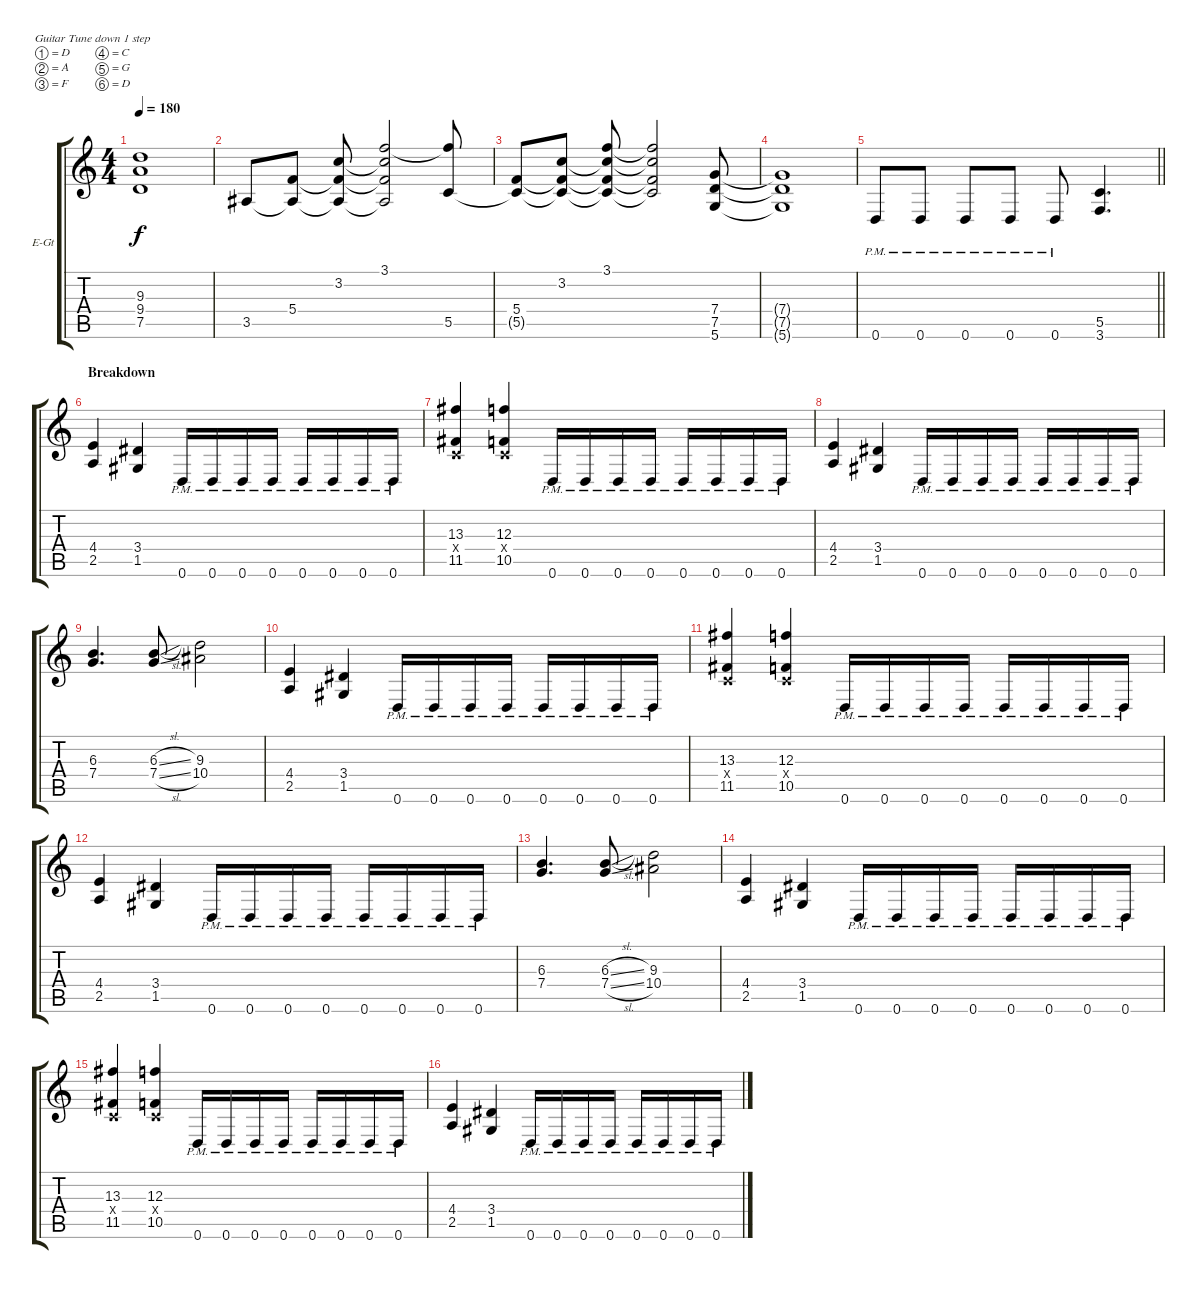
\bracketExtendMode groupsimilarinstruments
\firstSystemTrackNameOrientation horizontal
\otherSystemsTrackNameOrientation horizontal
\track ("Guitar 2" "E-Gt") {instrument distortionguitar}
\staff {score tabs}
\tuning (D4 A3 F3 C3 G2 D2)
\ts (4 4)
\tempo 180
\clef g2
\ks c
(9.3{t} 9.4{t} 7.5{t}).1{dy f} |
3.5.8 (5.4 3.5{t}).8 (3.2 5.4{t} 3.5{t}).8 (3.1 3.2{t} 5.4{t} 3.5{t}).2 (3.1{t} 5.5).8 |
(5.4 5.5{t}).8 (3.2 5.4{t} 5.5{t}).8 (3.1 3.2{t} 5.4{t} 5.5{t}).8 (3.1{t} 3.2{t} 5.4{t} 5.5{t}).2 (7.4 7.5 5.6).8 |
(7.4{t} 7.5{t} 5.6{t}).1 |
\barLineRight lightlight
0.6{pm}.8 0.6{pm}.8 0.6{pm}.8 0.6{pm}.8 0.6{pm}.8 (5.5 3.6).4{d} |
\section ("" "Breakdown")
(2.5 4.4).4 (1.5 3.4).4 0.6{pm}.16 0.6{pm}.16 0.6{pm}.16 0.6{pm}.16 0.6{pm}.16 0.6{pm}.16 0.6{pm}.16 0.6{pm}.16 |
(13.3 11.5 0.4{x}).4 (12.3 10.5 0.4{x}).4 0.6{pm}.16 0.6{pm}.16 0.6{pm}.16 0.6{pm}.16 0.6{pm}.16 0.6{pm}.16 0.6{pm}.16 0.6{pm}.16 |
(2.5 4.4).4 (1.5 3.4).4 0.6{pm}.16 0.6{pm}.16 0.6{pm}.16 0.6{pm}.16 0.6{pm}.16 0.6{pm}.16 0.6{pm}.16 0.6{pm}.16 |
(7.4 6.3).4{d} (7.4{sl} 6.3{sl}).8 (10.4 9.3).2 |
(2.5 4.4).4 (1.5 3.4).4 0.6{pm}.16 0.6{pm}.16 0.6{pm}.16 0.6{pm}.16 0.6{pm}.16 0.6{pm}.16 0.6{pm}.16 0.6{pm}.16 |
(13.3 11.5 0.4{x}).4 (12.3 10.5 0.4{x}).4 0.6{pm}.16 0.6{pm}.16 0.6{pm}.16 0.6{pm}.16 0.6{pm}.16 0.6{pm}.16 0.6{pm}.16 0.6{pm}.16 |
(2.5 4.4).4 (1.5 3.4).4 0.6{pm}.16 0.6{pm}.16 0.6{pm}.16 0.6{pm}.16 0.6{pm}.16 0.6{pm}.16 0.6{pm}.16 0.6{pm}.16 |
(7.4 6.3).4{d} (7.4{sl} 6.3{sl}).8 (10.4 9.3).2 |
(2.5 4.4).4 (1.5 3.4).4 0.6{pm}.16 0.6{pm}.16 0.6{pm}.16 0.6{pm}.16 0.6{pm}.16 0.6{pm}.16 0.6{pm}.16 0.6{pm}.16 |
(13.3 11.5 0.4{x}).4 (12.3 10.5 0.4{x}).4 0.6{pm}.16 0.6{pm}.16 0.6{pm}.16 0.6{pm}.16 0.6{pm}.16 0.6{pm}.16 0.6{pm}.16 0.6{pm}.16 |
(2.5 4.4).4 (1.5 3.4).4 0.6{pm}.16 0.6{pm}.16 0.6{pm}.16 0.6{pm}.16 0.6{pm}.16 0.6{pm}.16 0.6{pm}.16 0.6{pm}.16
